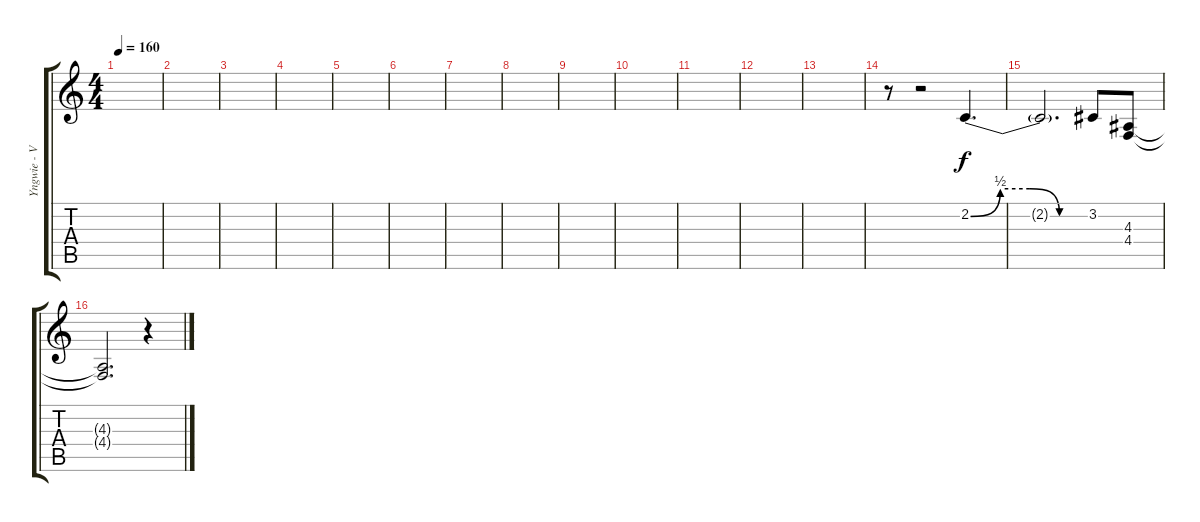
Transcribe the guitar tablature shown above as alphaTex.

\track ("Yngwie - Vocals" "Yngwie - V") {instrument baritonesax}
\staff {score tabs}
\tuning (Eb4 Bb3 Gb3 Db3 Ab2 Eb2) {hide}
\ts (4 4)
\tempo 160
\clef g2
\ks c
|
|
|
|
\section ("" "")
|
|
|
|
\section ("" "")
|
|
|
|
|
r.8 r.2 2.2{be (custom 0 0 15 2 30 2 45 0 60 0)}.4{d} |
2.2{t}.2{d} 3.2.8 (4.3 4.4).8 |
(4.3{t} 4.4{t}).2{d} r.4
